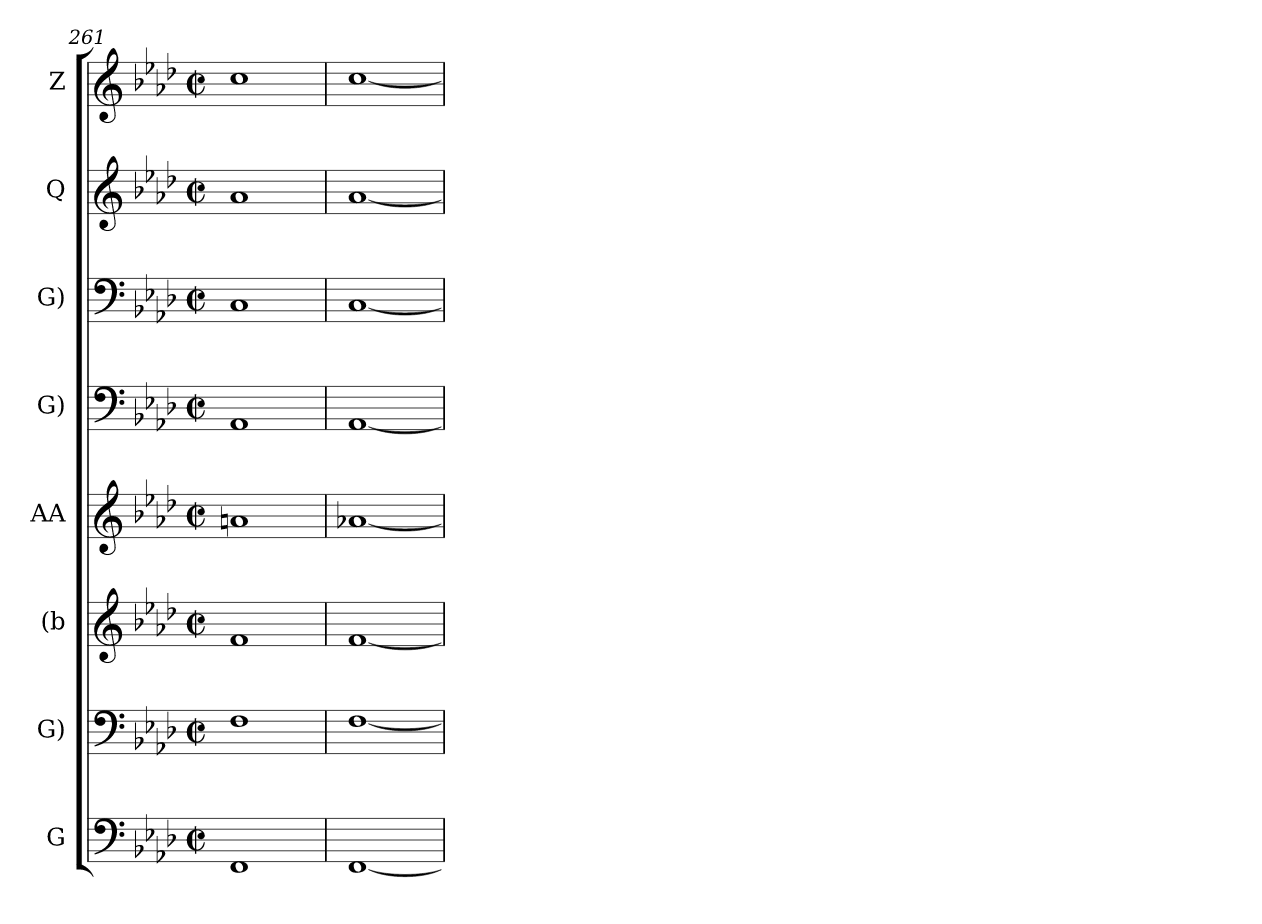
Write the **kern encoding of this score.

**kern	**kern	**kern	**kern	**kern	**kern	**kern	**kern
*part8	*part7	*part6	*part5	*part4	*part3	*part2	*part1
*staff8	*staff7	*staff6	*staff5	*staff4	*staff3	*staff2	*staff1
*I"G	*I"G)	*I"(b	*I"AA	*I"G)	*I"G)	*I"Q	*I"Z
*clefF4	*clefF4	*clefG2	*clefG2	*clefF4	*clefF4	*clefG2	*clefG2
*k[b-e-a-d-]	*k[b-e-a-d-]	*k[b-e-a-d-]	*k[b-e-a-d-]	*k[b-e-a-d-]	*k[b-e-a-d-]	*k[b-e-a-d-]	*k[b-e-a-d-]
*M2/2	*M2/2	*M2/2	*M2/2	*M2/2	*M2/2	*M2/2	*M2/2
*met(c|)	*met(c|)	*met(c|)	*met(c|)	*met(c|)	*met(c|)	*met(c|)	*met(c|)
=261	=261	=261	=261	=261	=261	=261	=261
1FFi/	1Fi/	1fi/	1ani/	1AA-i/	1Ci/	1a-i/	1cci/
=262	=262	=262	=262	=262	=262	=262	=262
[1FFi/	[1Fi/	[1fi/	[1a-Xi/	[1AA-i/	[1Ci/	[1a-i/	[1cci/
=	=	=	=	=	=	=	=
*-	*-	*-	*-	*-	*-	*-	*-
